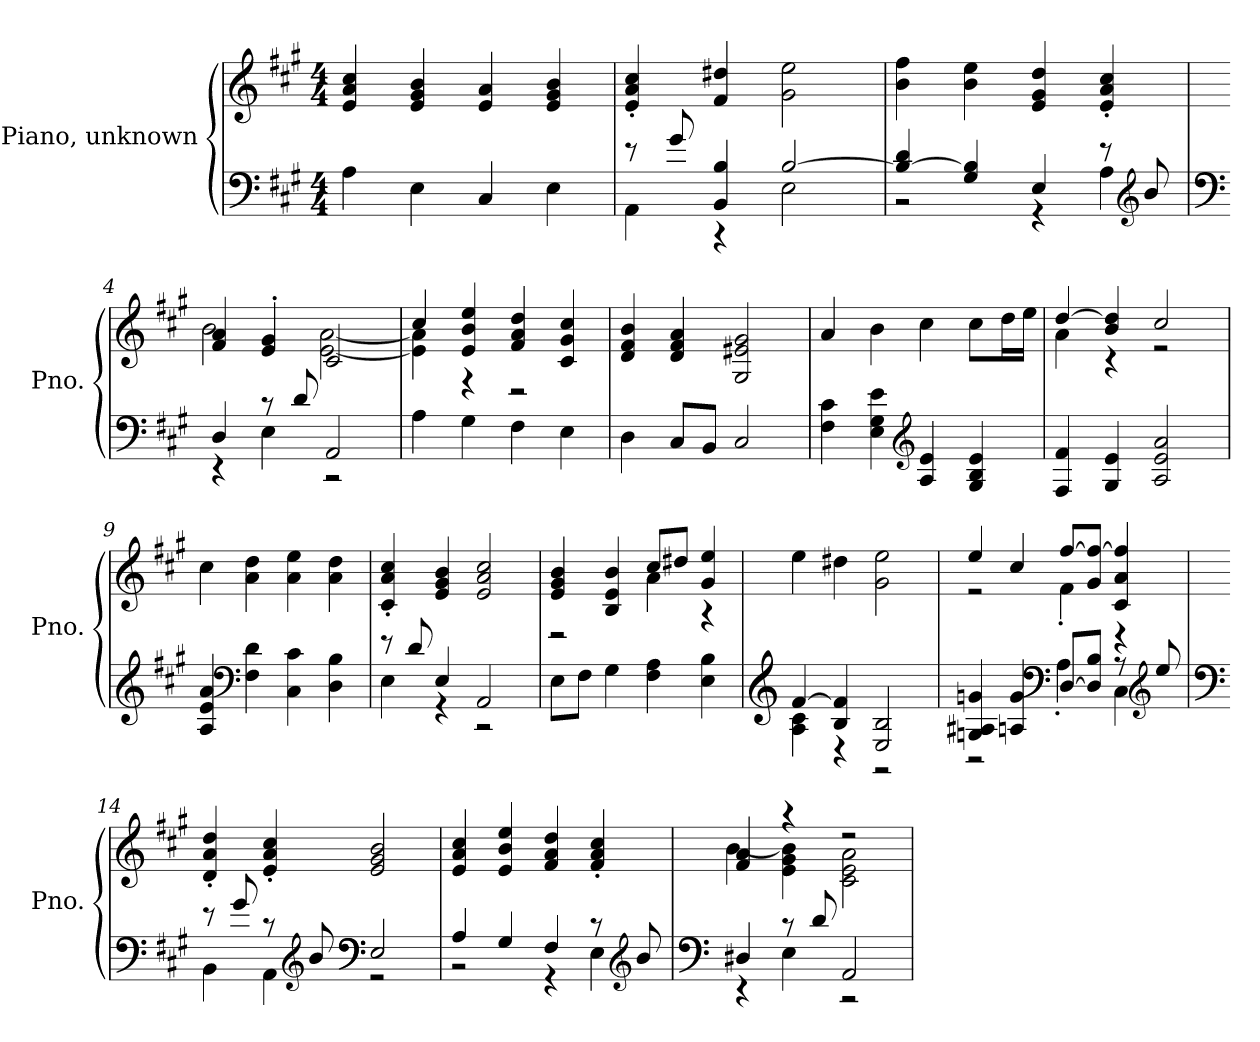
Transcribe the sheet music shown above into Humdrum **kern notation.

**kern	**kern
*part1	*part1
*staff2	*staff1
*I"Piano, unknown	*
*I'Pno.	*
*clefF4	*clefG2
*k[f#c#g#]	*k[f#c#g#]
*M4/4	*M4/4
*MM120	*MM120
=1	=1
4A\	4e/ 4a/ 4cc#/
4E\	4e/ 4g#/ 4b/
4C#/	4e/ 4a/
4E\	4e/ 4g#/ 4b/
=2	=2
*^	*
8r	4AA\	4e/' 4a/' 4cc#/'
8g#/	.	.
4BB/ 4B/	4r	4f#/ 4dd#X/
[2B/	2E\	2g#\ 2ee\
=3	=3	=3
4B/_ 4d/	2r	4b\ 4ff#\
4G#/ 4B/]	.	4b\ 4ee\
4E/	4r	4e/ 4g#/ 4dd/
8r	4A\	4e/' 4a/' 4cc#/'
*clefG2	*	*
8b/	.	.
=4	=4	=4
*clefF4	*	*
*	*	*^
4D/	4r	4f#/ 4a/	2b\
8r	4E\	4e/' 4g#/'	.
8d/	.	.	.
2AA/	2r	2c#/	[2e\ [2a\
*v	*v	*	*
=5	=5	=5
4A\	4cc#/	4e\] 4a\]
4G#\	4e/ 4b/ 4ee/	4r
4F#\	4f#/ 4a/ 4dd/	2r
4E\	4c#/ 4g#/ 4cc#/	.
*	*v	*v
=6	=6
4D\	4d/ 4f#/ 4b/
8C#/L	4d/ 4f#/ 4a/
8BB/J	.
2C#/	2G#/ 2e#X/ 2g#/
!!LO:LB:g=z
=7	=7
4F#\ 4c#\	4a/
4E\ 4G#\ 4e\	4b\
*clefG2	*
4A/ 4e/	4cc#\
4G#/ 4B/ 4e/	8cc#\L
.	16dd\L
.	16ee\JJ
=8	=8
*	*^
4F#/ 4f#/	[4dd/	4a\
4G#/ 4e/	4b/ 4dd/]	4r
2A/ 2e/ 2a/	2cc#/	2r
*	*v	*v
=9	=9
4A/ 4e/ 4a/	4cc#\
*clefF4	*
4F#\ 4d\	4a\ 4dd\
4C#\ 4c#\	4a\ 4ee\
4D\ 4B\	4a\ 4dd\
=10	=10
*^	*
8r	4E\	4c#/' 4a/' 4cc#/'
8d/	.	.
4E/	4r	4e/ 4g#/ 4b/
2AA/	2r	2e/ 2a/ 2cc#/
*v	*v	*
=11	=11
*	*^
8E\L	4e/ 4g#/ 4b/	2r
8F#\J	.	.
4G#\	4B/ 4e/ 4b/	.
4F#\ 4A\	8cc#/L	4a\
.	8dd#X/J	.
4E\ 4B\	4g#/ 4ee/	4r
*	*v	*v
=12	=12
*clefG2	*
*^	*
[4f#/	4A\ 4c#\	4ee\
4B/ 4f#/]	4r	4dd#X\
2E/ 2B/	2r	2g#\ 2ee\
!!LO:LB:g=z
=13	=13	=13
*	*	*^
4Gn/ 4A#X/ 4gn/	2r	4ee/	2r
4An/ 4g/	.	4cc#/	.
*clefF4	*	*	*
[8D/L	4A'\	[8ff#/L	4f#'\
8D/] 8B/J	.	8g#/ 8ff#/_J	.
8r	4C#\	4c#/ 4a/ 4ff#/]	4r
*clefG2	*	*	*
8ee/	.	.	.
*	*	*v	*v
=14	=14	=14
*clefF4	*	*
8r	4BB\	4d/' 4a/' 4dd/'
8g#/	.	.
8r	4AA\	4e/' 4a/' 4cc#/'
*clefG2	*	*
8b/	.	.
*clefF4	*	*
2E/	2r	2e/ 2g#/ 2b/
=15	=15	=15
4A/	2r	4e/ 4a/ 4cc#/
4G#/	.	4e/ 4b/ 4ee/
4F#/	4r	4f#/ 4a/ 4dd/
8r	4E\	4f#/' 4a/' 4cc#/'
*clefG2	*	*
8b/	.	.
=16	=16	=16
*clefF4	*	*
*	*	*^
4D#X/	4r	4f#/ 4a/	[4b\
8r	4E\	4r	4e\ 4g#\ 4b\]
8d/	.	.	.
2AA/	2r	2r	2c#\ 2e\ 2a\
*v	*v	*	*
*	*v	*v
=	=
*-	*-
